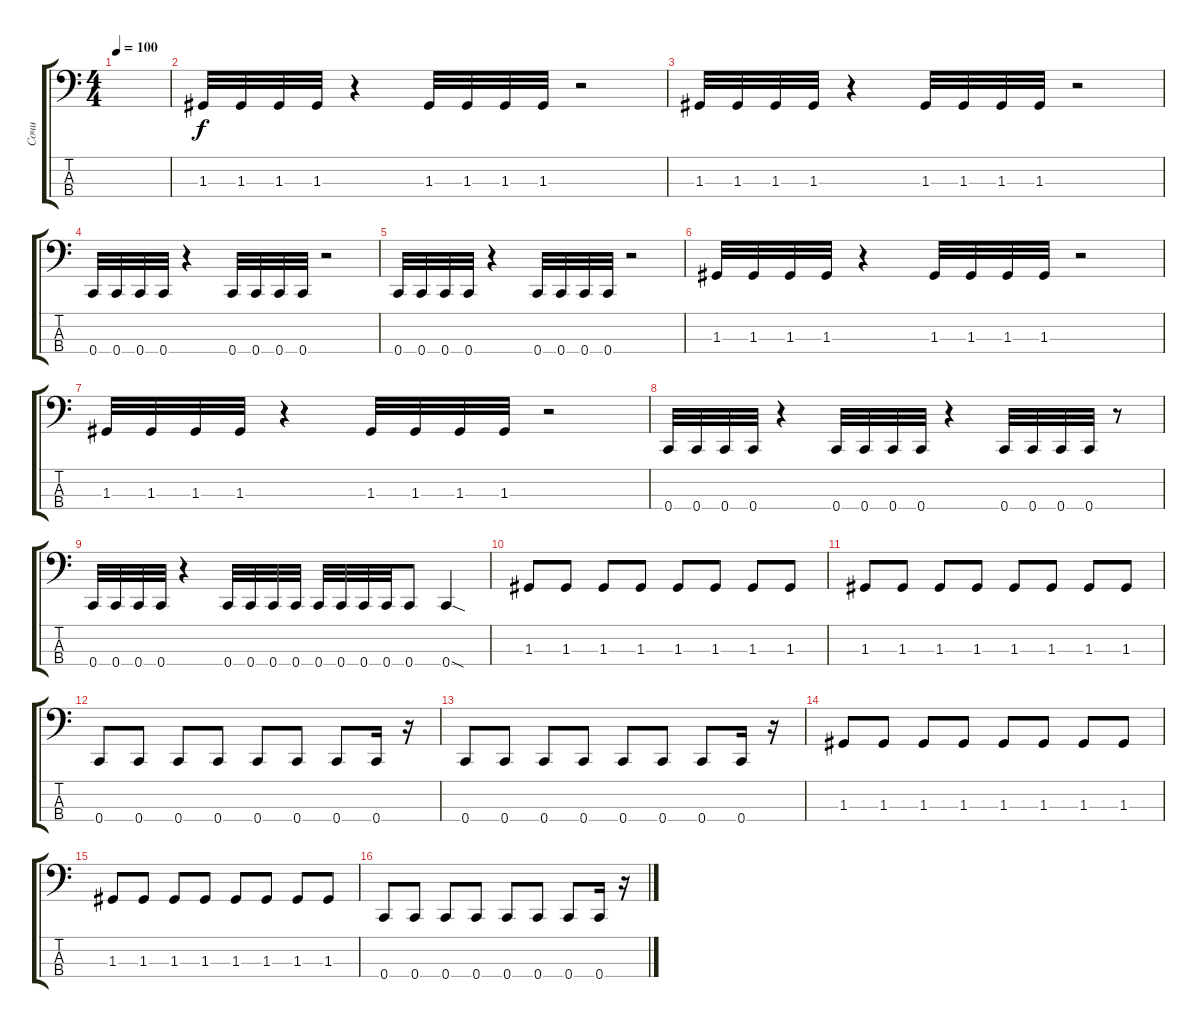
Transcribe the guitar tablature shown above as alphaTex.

\track ("Сочи" "Сочи") {instrument electricbasspick}
\staff {score tabs}
\tuning (F2 C2 G1 C1) {hide}
\ts (4 4)
\tempo 100
\clef f4
\ks c
|
1.3.32 1.3.32 1.3.32 1.3.32 r.4 1.3.32 1.3.32 1.3.32 1.3.32 r.2 |
1.3.32 1.3.32 1.3.32 1.3.32 r.4 1.3.32 1.3.32 1.3.32 1.3.32 r.2 |
0.4.32 0.4.32 0.4.32 0.4.32 r.4 0.4.32 0.4.32 0.4.32 0.4.32 r.2 |
0.4.32 0.4.32 0.4.32 0.4.32 r.4 0.4.32 0.4.32 0.4.32 0.4.32 r.2 |
1.3.32 1.3.32 1.3.32 1.3.32 r.4 1.3.32 1.3.32 1.3.32 1.3.32 r.2 |
1.3.32 1.3.32 1.3.32 1.3.32 r.4 1.3.32 1.3.32 1.3.32 1.3.32 r.2 |
0.4.32 0.4.32 0.4.32 0.4.32 r.4 0.4.32 0.4.32 0.4.32 0.4.32 r.4 0.4.32 0.4.32 0.4.32 0.4.32 r.8 |
0.4.32 0.4.32 0.4.32 0.4.32 r.4 0.4.32 0.4.32 0.4.32 0.4.32 0.4.32 0.4.32 0.4.32 0.4.32 0.4.8 0.4{sod}.4 |
1.3.8 1.3.8 1.3.8 1.3.8 1.3.8 1.3.8 1.3.8 1.3.8 |
1.3.8 1.3.8 1.3.8 1.3.8 1.3.8 1.3.8 1.3.8 1.3.8 |
0.4.8 0.4.8 0.4.8 0.4.8 0.4.8 0.4.8 0.4.8 0.4.16 r.16 |
0.4.8 0.4.8 0.4.8 0.4.8 0.4.8 0.4.8 0.4.8 0.4.16 r.16 |
1.3.8 1.3.8 1.3.8 1.3.8 1.3.8 1.3.8 1.3.8 1.3.8 |
1.3.8 1.3.8 1.3.8 1.3.8 1.3.8 1.3.8 1.3.8 1.3.8 |
0.4.8 0.4.8 0.4.8 0.4.8 0.4.8 0.4.8 0.4.8 0.4.16 r.16
